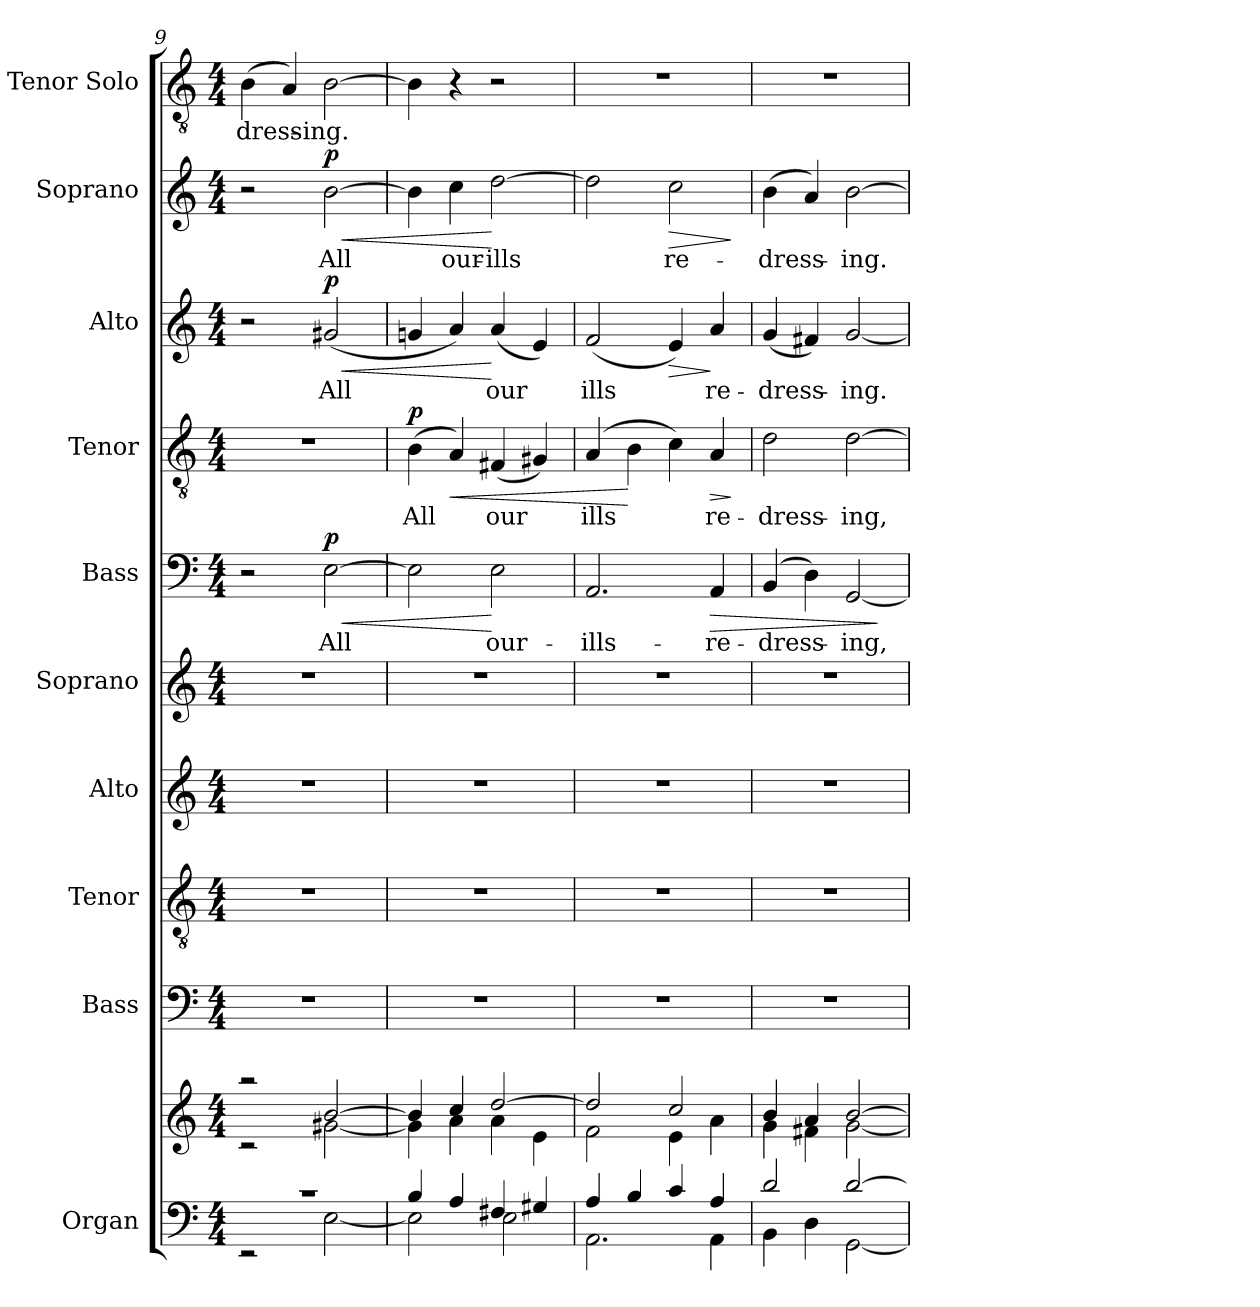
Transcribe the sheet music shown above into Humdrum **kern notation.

**kern	**kern	**kern	**kern	**kern	**kern	**kern	**text	**dynam	**kern	**text	**dynam	**kern	**text	**dynam	**kern	**text	**dynam	**kern	**text
*part10	*part10	*part9	*part8	*part7	*part6	*part5	*part5	*part5	*part4	*part4	*part4	*part3	*part3	*part3	*part2	*part2	*part2	*part1	*part1
*staff11	*staff10	*staff9	*staff8	*staff7	*staff6	*staff5	*staff5	*staff5	*staff4	*staff4	*staff4	*staff3	*staff3	*staff3	*staff2	*staff2	*staff2	*staff1	*staff1
*I"Organ	*	*I"Bass	*I"Tenor	*I"Alto	*I"Soprano	*I"Bass	*	*	*I"Tenor	*	*	*I"Alto	*	*	*I"Soprano	*	*	*I"Tenor Solo	*
*I'Org.	*	*I'B.	*I'T.	*I'A.	*I'S.	*I'B.	*	*	*I'T.	*	*	*I'A.	*	*	*I'S.	*	*	*I'T. Solo	*
*clefF4	*clefG2	*clefF4	*clefGv2	*clefG2	*clefG2	*clefF4	*	*	*clefGv2	*	*	*clefG2	*	*	*clefG2	*	*	*clefGv2	*
*	*	*	*ITrd7c12	*	*	*	*	*	*ITrd7c12	*	*	*	*	*	*	*	*	*ITrd7c12	*
*k[]	*k[]	*k[]	*k[]	*k[]	*k[]	*k[]	*	*	*k[]	*	*	*k[]	*	*	*k[]	*	*	*k[]	*
*C:	*C:	*C:	*C:	*C:	*C:	*C:	*	*	*C:	*	*	*C:	*	*	*C:	*	*	*C:	*
*M4/4	*M4/4	*M4/4	*M4/4	*M4/4	*M4/4	*M4/4	*	*	*M4/4	*	*	*M4/4	*	*	*M4/4	*	*	*M4/4	*
=9	=9	=9	=9	=9	=9	=9	=9	=9	=9	=9	=9	=9	=9	=9	=9	=9	=9	=9	=9
*^	*^	*	*	*	*	*	*	*	*	*	*	*	*	*	*	*	*	*	*
!	!	!	!	!	!	!	!	!	!	!	!	!	!	!	!	!	!	!	!	!	!LO:LY:b
1rc	2rEE	2raa	2rc	1r	1r	1r	1r	2r	.	.	1r	.	.	2r	.	.	2r	.	.	(>4BB\	-dress-
.	.	.	.	.	.	.	.	.	.	.	.	.	.	.	.	.	.	.	.	4AA/)	.
!	!	!	!	!	!	!	!	!	!LO:LY:b	!LO:HP:b	!	!	!	!	!LO:LY:b	!LO:HP:b	!	!LO:LY:b	!LO:HP:b	!	!LO:LY:b
!	!	!	!	!	!	!	!	!	!	!LO:DY:n=1:a	!	!	!	!	!	!LO:DY:n=1:a	!	!	!LO:DY:n=1:a	!	!
.	[<2E\	[>2b/	[<2g#X\	.	.	.	.	[>2E\	-All	< p	.	.	.	(<2g#X/	-All	< p	[>2b\	-All	< p	[>2BB\	-ing.
=10	=10	=10	=10	=10	=10	=10	=10	=10	=10	=10	=10	=10	=10	=10	=10	=10	=10	=10	=10	=10	=10
!	!	!	!	!	!	!	!	!	!	!	!	!LO:LY:b	!LO:DY:a	!	!	!	!	!	!	!	!
4B/	2E\]	4b/]	4g#\]	1r	1r	1r	1r	2E\]	.	.	(>4BB\	-All	p	4gn/	.	.	4b\]	.	.	4BB\]	.
!	!	!	!	!	!	!	!	!	!	!	!	!	!LO:HP:b	!	!	!	!	!LO:LY:b	!	!	!
4A/	.	4cc/	4a\	.	.	.	.	.	.	.	4AA/)	.	<	4a/)	.	.	4cc\	our-	.	4r	.
!	!	!	!	!	!	!	!	!	!LO:LY:b	!	!	!LO:LY:b	!	!	!LO:LY:b	!	!	!LO:LY:b	!	!	!
4F#X/	2E\	[>2dd/	4a\	.	.	.	.	2E\	our-	[	(<4FF#X/	our	.	(<4a/	our	[	[>2dd\	-ills	[	2r	.
4G#X/	.	.	4e\	.	.	.	.	.	.	.	4GG#X/)	.	.	4e/)	.	.	.	.	.	.	.
=11	=11	=11	=11	=11	=11	=11	=11	=11	=11	=11	=11	=11	=11	=11	=11	=11	=11	=11	=11	=11	=11
!	!	!	!	!	!	!	!	!	!LO:LY:b	!	!	!LO:LY:b	!	!	!LO:LY:b	!	!	!	!	!	!
4A/	2.AA\	2dd/]	2f\	1r	1r	1r	1r	2.AA/	-ills-	.	(4AA/	ills	.	(<2f/	ills	.	2dd\]	.	.	1r	.
4B/	.	.	.	.	.	.	.	.	.	.	4BB\	.	[	.	.	.	.	.	.	.	.
!	!	!	!	!	!	!	!	!	!	!	!	!	!	!	!	!LO:HP:b	!	!LO:LY:b	!LO:HP:b	!	!
4c/	.	2cc/	4e\	.	.	.	.	.	.	.	4C\)	.	.	4e/)	.	>	2cc\	re-	>	.	.
!	!	!	!	!	!	!	!	!	!LO:LY:b	!LO:HP:b	!	!LO:LY:b	!LO:HP:b	!	!LO:LY:b	!	!	!	!	!	!
4A/	4AA\	.	4a\	.	.	.	.	4AA/	-re-	>	4AA/	re-	>	4a/	re-	]	.	.	.	.	.
*v	*v	*	*	*	*	*	*	*	*	*	*	*	*	*	*	*	*	*	*	*	*
*	*v	*v	*	*	*	*	*	*	*	*	*	*	*	*	*	*	*	*	*	*
.	.	.	.	.	.	.	.	.	.	.	]	.	.	.	.	.	]	.	.
=12	=12	=12	=12	=12	=12	=12	=12	=12	=12	=12	=12	=12	=12	=12	=12	=12	=12	=12	=12
*^	*^	*	*	*	*	*	*	*	*	*	*	*	*	*	*	*	*	*	*
!	!	!	!	!	!	!	!	!	!LO:LY:b	!	!	!LO:LY:b	!	!	!LO:LY:b	!	!	!LO:LY:b	!	!	!
2d/	4BB\	4b/	4g\	1r	1r	1r	1r	(4BB/	-dress-	.	2D\	-dress-	.	(<4g/	-dress-	.	(>4b\	-dress-	.	1r	.
.	4D\	4a/	4f#X\	.	.	.	.	4D\)	.	.	.	.	.	4f#X/)	.	.	4a/)	.	.	.	.
!	!	!	!	!	!	!	!	!	!LO:LY:b	!	!	!LO:LY:b	!	!	!LO:LY:b	!	!	!LO:LY:b	!	!	!
[>2d/	[<2GG\	[>2b/	[<2g\	.	.	.	.	[<2GG/	-ing,	.	[>2D\	-ing,	.	[<2g/	-ing.	.	[>2b\	-ing.	.	.	.
*v	*v	*	*	*	*	*	*	*	*	*	*	*	*	*	*	*	*	*	*	*	*
*	*v	*v	*	*	*	*	*	*	*	*	*	*	*	*	*	*	*	*	*	*
.	.	.	.	.	.	.	.	]	.	.	.	.	.	.	.	.	.	.	.
=	=	=	=	=	=	=	=	=	=	=	=	=	=	=	=	=	=	=	=
*-	*-	*-	*-	*-	*-	*-	*-	*-	*-	*-	*-	*-	*-	*-	*-	*-	*-	*-	*-
